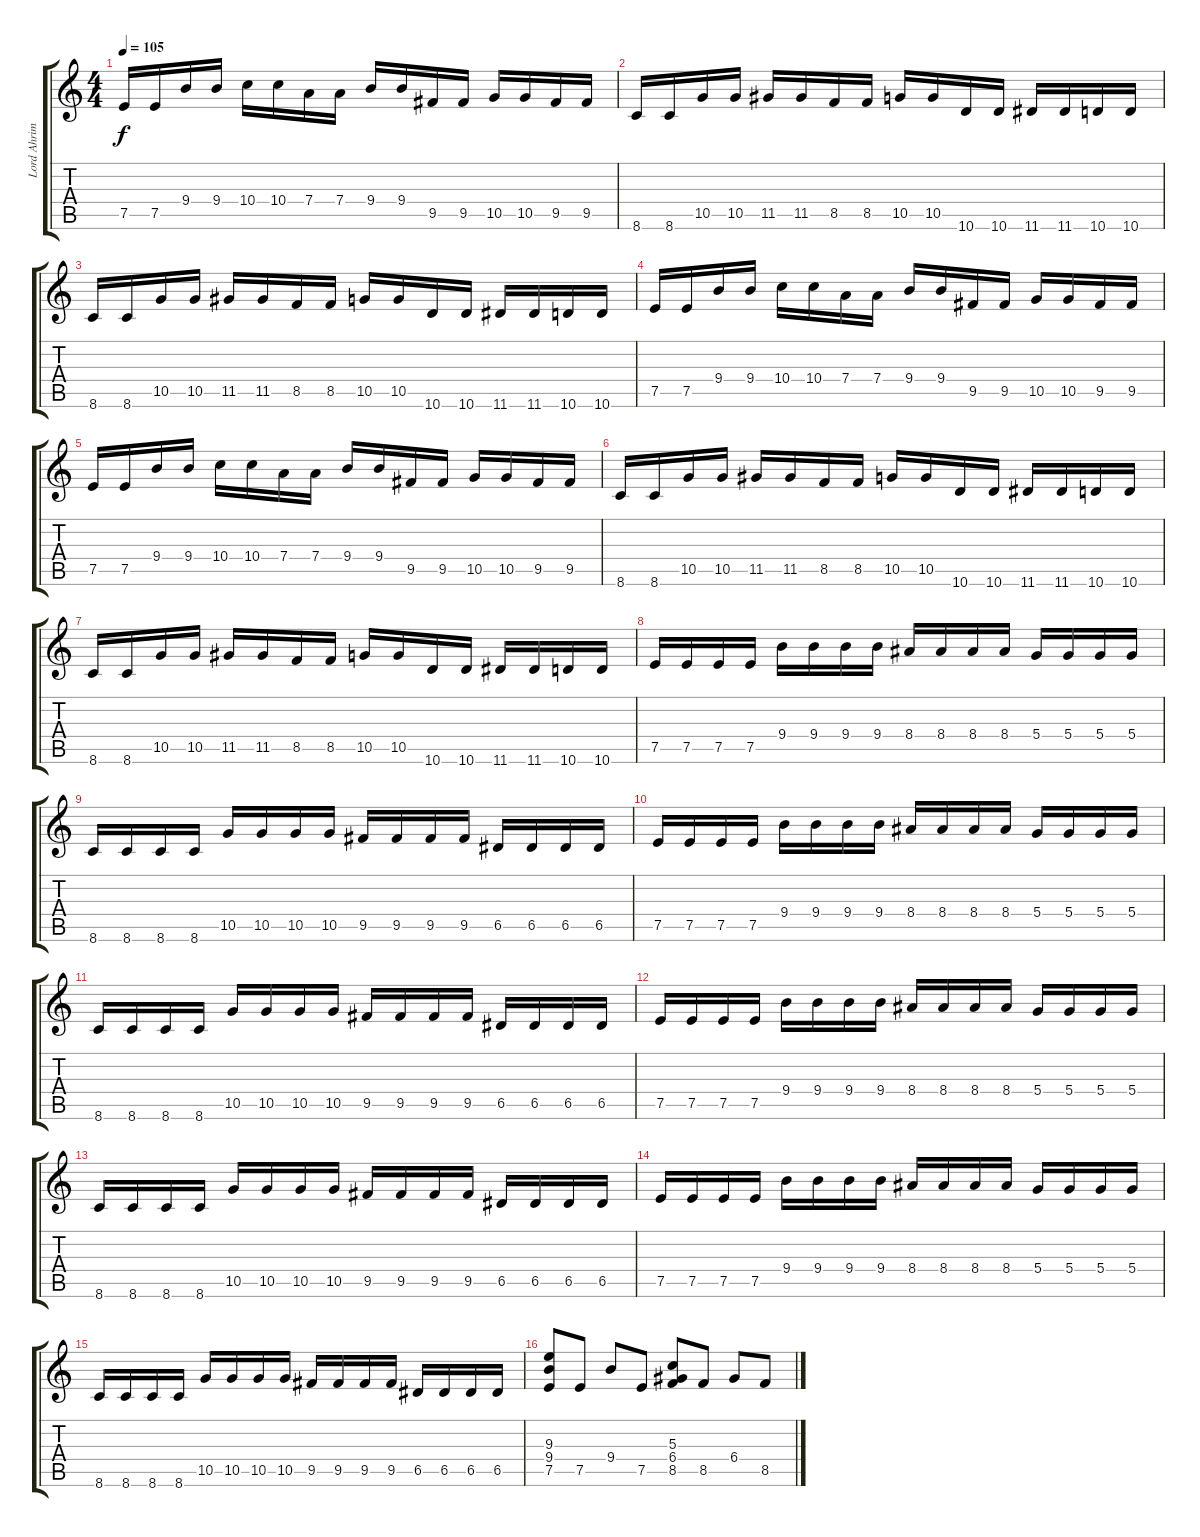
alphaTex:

\track ("Lord Ahriman" "Lord Ahrim") {instrument overdrivenguitar}
\staff {score tabs}
\tuning (E4 B3 G3 D3 A2 E2) {hide}
\ts (4 4)
\tempo 105
\clef g2
\ks c
7.5.16{dy f} 7.5.16 9.4.16 9.4.16 10.4.16 10.4.16 7.4.16 7.4.16 9.4.16 9.4.16 9.5.16 9.5.16 10.5.16 10.5.16 9.5.16 9.5.16 |
8.6.16 8.6.16 10.5.16 10.5.16 11.5.16 11.5.16 8.5.16 8.5.16 10.5.16 10.5.16 10.6.16 10.6.16 11.6.16 11.6.16 10.6.16 10.6.16 |
8.6.16 8.6.16 10.5.16 10.5.16 11.5.16 11.5.16 8.5.16 8.5.16 10.5.16 10.5.16 10.6.16 10.6.16 11.6.16 11.6.16 10.6.16 10.6.16 |
7.5.16 7.5.16 9.4.16 9.4.16 10.4.16 10.4.16 7.4.16 7.4.16 9.4.16 9.4.16 9.5.16 9.5.16 10.5.16 10.5.16 9.5.16 9.5.16 |
7.5.16 7.5.16 9.4.16 9.4.16 10.4.16 10.4.16 7.4.16 7.4.16 9.4.16 9.4.16 9.5.16 9.5.16 10.5.16 10.5.16 9.5.16 9.5.16 |
8.6.16 8.6.16 10.5.16 10.5.16 11.5.16 11.5.16 8.5.16 8.5.16 10.5.16 10.5.16 10.6.16 10.6.16 11.6.16 11.6.16 10.6.16 10.6.16 |
8.6.16 8.6.16 10.5.16 10.5.16 11.5.16 11.5.16 8.5.16 8.5.16 10.5.16 10.5.16 10.6.16 10.6.16 11.6.16 11.6.16 10.6.16 10.6.16 |
7.5.16 7.5.16 7.5.16 7.5.16 9.4.16 9.4.16 9.4.16 9.4.16 8.4.16 8.4.16 8.4.16 8.4.16 5.4.16 5.4.16 5.4.16 5.4.16 |
8.6.16 8.6.16 8.6.16 8.6.16 10.5.16 10.5.16 10.5.16 10.5.16 9.5.16 9.5.16 9.5.16 9.5.16 6.5.16 6.5.16 6.5.16 6.5.16 |
7.5.16 7.5.16 7.5.16 7.5.16 9.4.16 9.4.16 9.4.16 9.4.16 8.4.16 8.4.16 8.4.16 8.4.16 5.4.16 5.4.16 5.4.16 5.4.16 |
8.6.16 8.6.16 8.6.16 8.6.16 10.5.16 10.5.16 10.5.16 10.5.16 9.5.16 9.5.16 9.5.16 9.5.16 6.5.16 6.5.16 6.5.16 6.5.16 |
7.5.16 7.5.16 7.5.16 7.5.16 9.4.16 9.4.16 9.4.16 9.4.16 8.4.16 8.4.16 8.4.16 8.4.16 5.4.16 5.4.16 5.4.16 5.4.16 |
8.6.16 8.6.16 8.6.16 8.6.16 10.5.16 10.5.16 10.5.16 10.5.16 9.5.16 9.5.16 9.5.16 9.5.16 6.5.16 6.5.16 6.5.16 6.5.16 |
7.5.16 7.5.16 7.5.16 7.5.16 9.4.16 9.4.16 9.4.16 9.4.16 8.4.16 8.4.16 8.4.16 8.4.16 5.4.16 5.4.16 5.4.16 5.4.16 |
8.6.16 8.6.16 8.6.16 8.6.16 10.5.16 10.5.16 10.5.16 10.5.16 9.5.16 9.5.16 9.5.16 9.5.16 6.5.16 6.5.16 6.5.16 6.5.16 |
(9.3 9.4 7.5).8 7.5.8 9.4.8 7.5.8 (5.3 6.4 8.5).8 8.5.8 6.4.8 8.5.8
